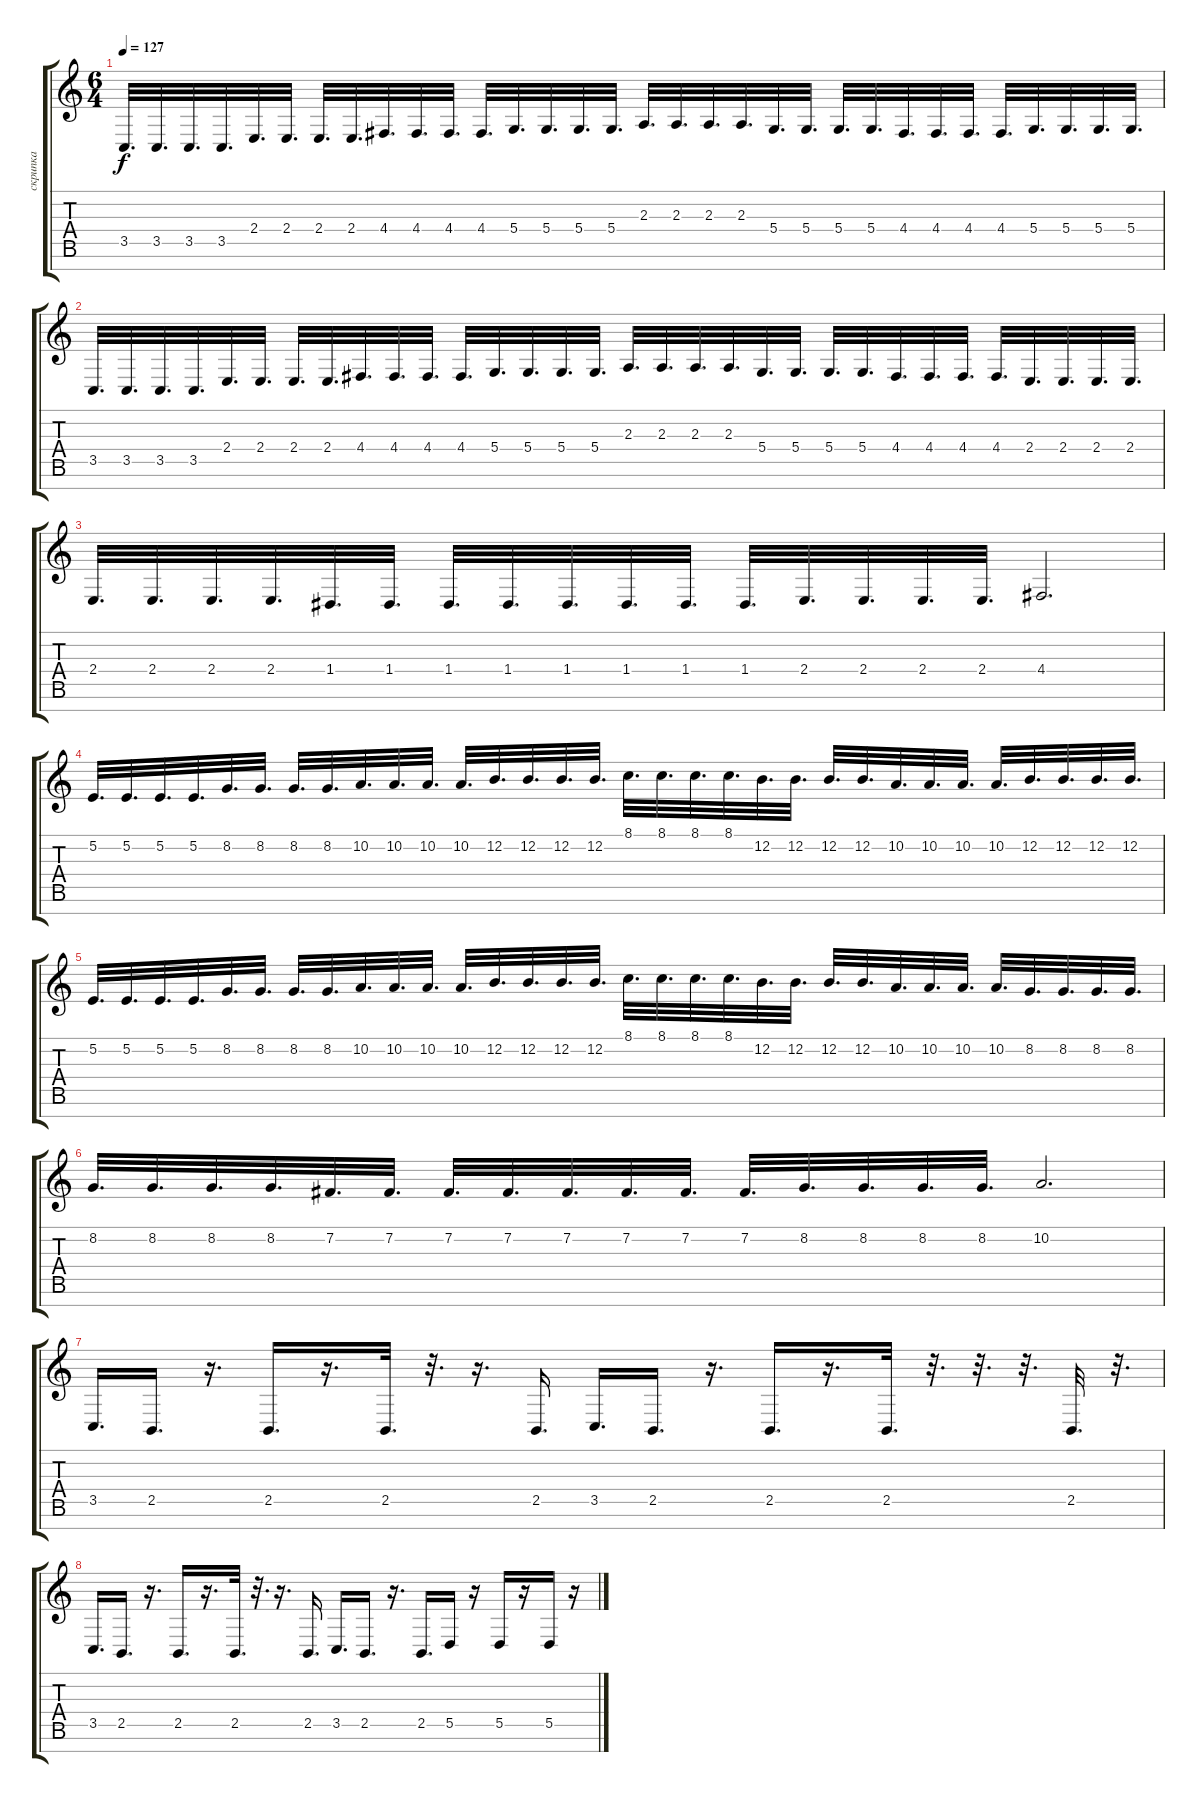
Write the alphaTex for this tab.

\track ("скрипка" "скрипка") {instrument cello}
\staff {score tabs}
\tuning (E4 B3 G3 D3 A2 E2 B1) {hide}
\ts (6 4)
\tempo 127
\clef g2
\ks c
3.5.32{d dy f} 3.5.32{d} 3.5.32{d} 3.5.32{d} 2.4.32{d} 2.4.32{d} 2.4.32{d} 2.4.32{d} 4.4.32{d} 4.4.32{d} 4.4.32{d} 4.4.32{d} 5.4.32{d} 5.4.32{d} 5.4.32{d} 5.4.32{d} 2.3.32{d} 2.3.32{d} 2.3.32{d} 2.3.32{d} 5.4.32{d} 5.4.32{d} 5.4.32{d} 5.4.32{d} 4.4.32{d} 4.4.32{d} 4.4.32{d} 4.4.32{d} 5.4.32{d} 5.4.32{d} 5.4.32{d} 5.4.32{d} |
3.5.32{d} 3.5.32{d} 3.5.32{d} 3.5.32{d} 2.4.32{d} 2.4.32{d} 2.4.32{d} 2.4.32{d} 4.4.32{d} 4.4.32{d} 4.4.32{d} 4.4.32{d} 5.4.32{d} 5.4.32{d} 5.4.32{d} 5.4.32{d} 2.3.32{d} 2.3.32{d} 2.3.32{d} 2.3.32{d} 5.4.32{d} 5.4.32{d} 5.4.32{d} 5.4.32{d} 4.4.32{d} 4.4.32{d} 4.4.32{d} 4.4.32{d} 2.4.32{d} 2.4.32{d} 2.4.32{d} 2.4.32{d} |
2.4.32{d} 2.4.32{d} 2.4.32{d} 2.4.32{d} 1.4.32{d} 1.4.32{d} 1.4.32{d} 1.4.32{d} 1.4.32{d} 1.4.32{d} 1.4.32{d} 1.4.32{d} 2.4.32{d} 2.4.32{d} 2.4.32{d} 2.4.32{d} 4.4.2{d} |
5.2.32{d} 5.2.32{d} 5.2.32{d} 5.2.32{d} 8.2.32{d} 8.2.32{d} 8.2.32{d} 8.2.32{d} 10.2.32{d} 10.2.32{d} 10.2.32{d} 10.2.32{d} 12.2.32{d} 12.2.32{d} 12.2.32{d} 12.2.32{d} 8.1.32{d} 8.1.32{d} 8.1.32{d} 8.1.32{d} 12.2.32{d} 12.2.32{d} 12.2.32{d} 12.2.32{d} 10.2.32{d} 10.2.32{d} 10.2.32{d} 10.2.32{d} 12.2.32{d} 12.2.32{d} 12.2.32{d} 12.2.32{d} |
5.2.32{d} 5.2.32{d} 5.2.32{d} 5.2.32{d} 8.2.32{d} 8.2.32{d} 8.2.32{d} 8.2.32{d} 10.2.32{d} 10.2.32{d} 10.2.32{d} 10.2.32{d} 12.2.32{d} 12.2.32{d} 12.2.32{d} 12.2.32{d} 8.1.32{d} 8.1.32{d} 8.1.32{d} 8.1.32{d} 12.2.32{d} 12.2.32{d} 12.2.32{d} 12.2.32{d} 10.2.32{d} 10.2.32{d} 10.2.32{d} 10.2.32{d} 8.2.32{d} 8.2.32{d} 8.2.32{d} 8.2.32{d} |
8.2.32{d} 8.2.32{d} 8.2.32{d} 8.2.32{d} 7.2.32{d} 7.2.32{d} 7.2.32{d} 7.2.32{d} 7.2.32{d} 7.2.32{d} 7.2.32{d} 7.2.32{d} 8.2.32{d} 8.2.32{d} 8.2.32{d} 8.2.32{d} 10.2.2{d} |
3.5.16{d} 2.5.16{d} r.16{d} 2.5.16{d} r.16{d} 2.5.32{d} r.32{d} r.16{d} 2.5.16{d} 3.5.16{d} 2.5.16{d} r.16{d} 2.5.16{d} r.16{d} 2.5.32{d} r.32{d} r.32{d} r.32{d} 2.5.32{d} r.32{d} |
3.5.16{d} 2.5.16{d} r.16{d} 2.5.16{d} r.16{d} 2.5.32{d} r.32{d} r.16{d} 2.5.16{d} 3.5.16{d} 2.5.16{d} r.16{d} 2.5.16{d} 5.5.16 r.16 5.5.16 r.16 5.5.16 r.16
